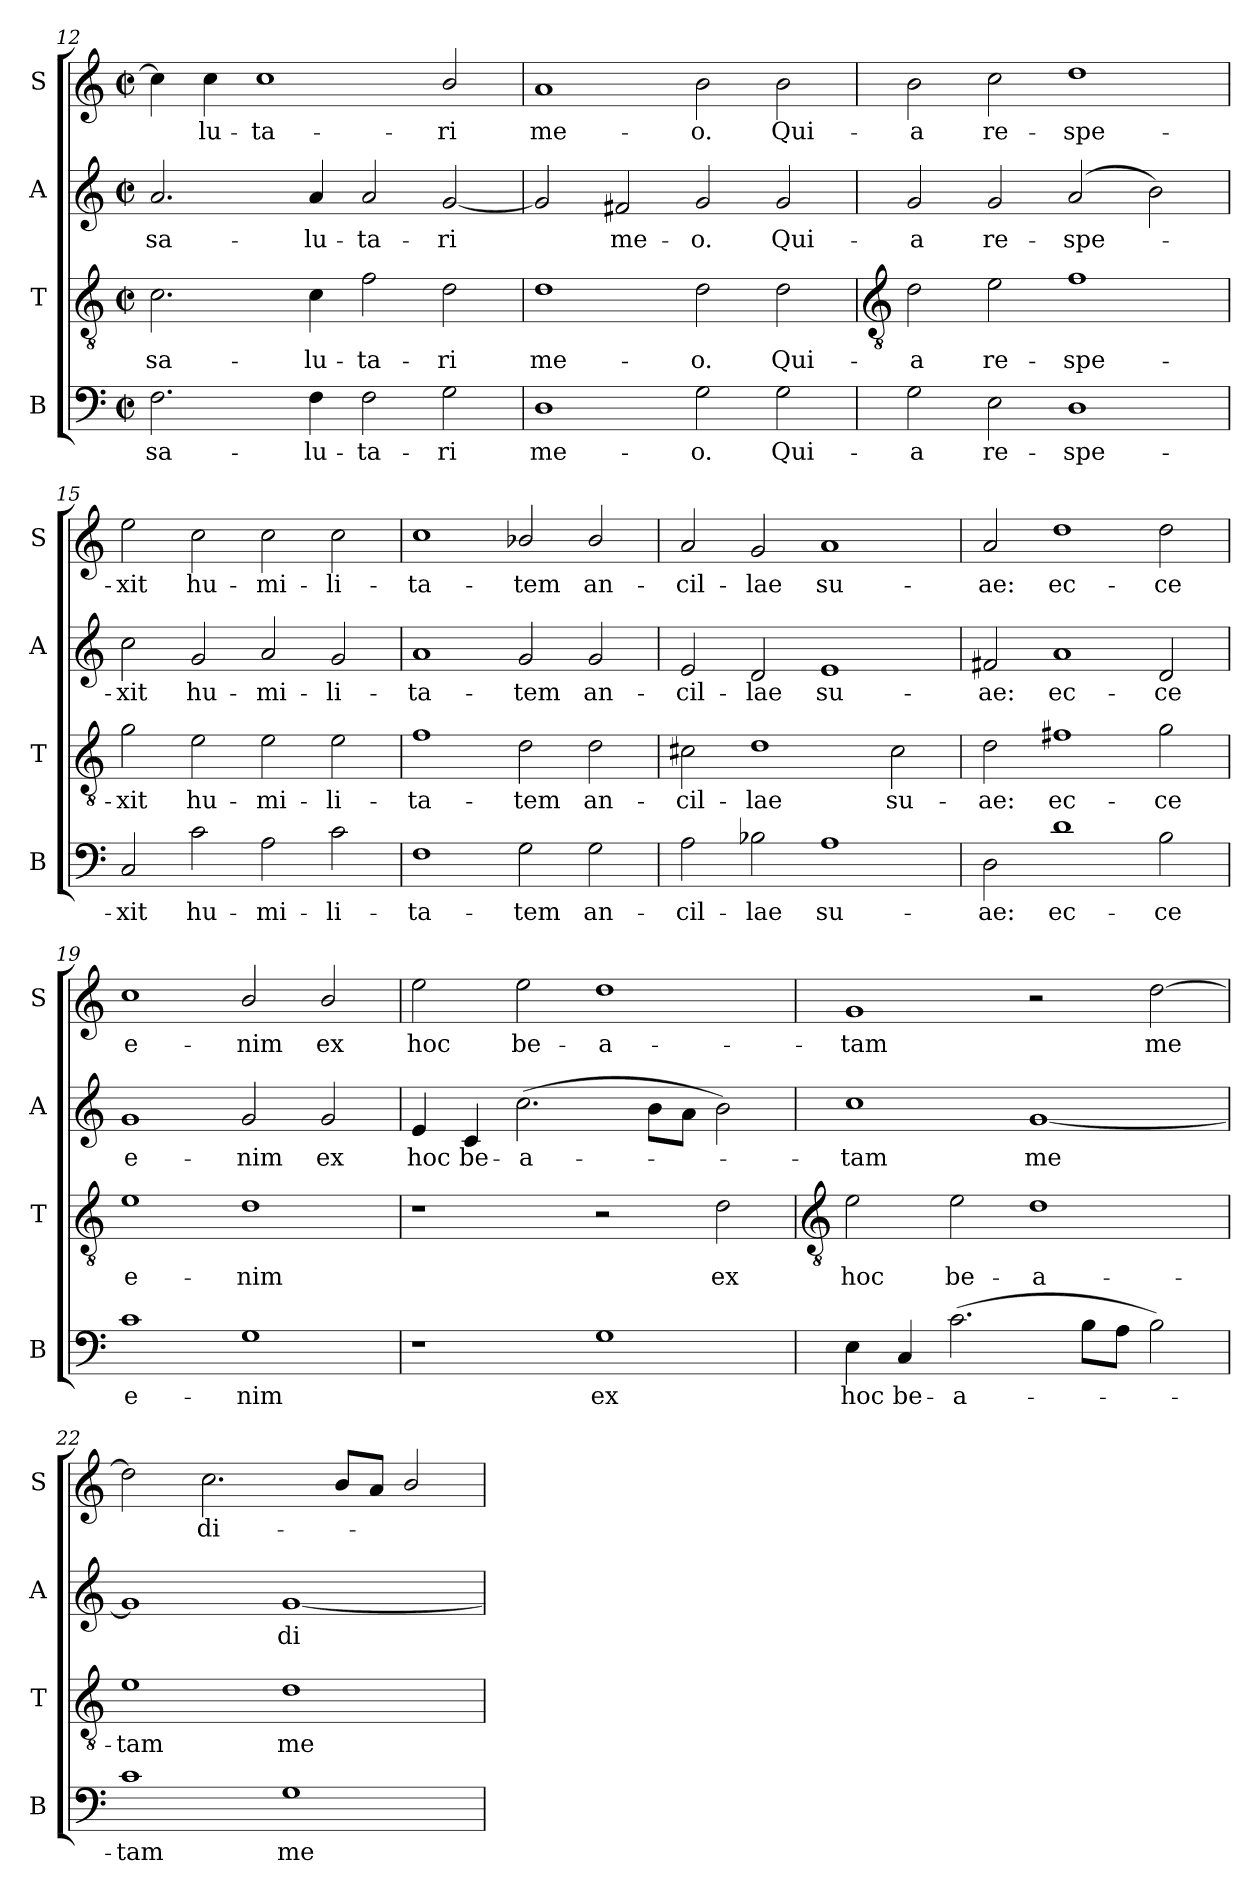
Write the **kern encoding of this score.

**kern	**text	**kern	**text	**kern	**text	**kern	**text
*part4	*part4	*part3	*part3	*part2	*part2	*part1	*part1
*staff4	*staff4	*staff3	*staff3	*staff2	*staff2	*staff1	*staff1
*I"B	*	*I"T	*	*I"A	*	*I"S	*
*I'B	*	*I'T	*	*I'A	*	*I'S	*
*clefF4	*	*clefGv2	*	*clefG2	*	*clefG2	*
*k[]	*	*k[]	*	*k[]	*	*k[]	*
*C:	*	*C:	*	*C:	*	*C:	*
*M4/2	*	*M4/2	*	*M4/2	*	*M4/2	*
*met(c|)	*	*met(c|)	*	*met(c|)	*	*met(c|)	*
=12	=12	=12	=12	=12	=12	=12	=12
!	!LO:LY:b	!	!LO:LY:b	!	!LO:LY:b	!	!
2.F	sa-	2.c	sa-	2.a	sa-	4cc]	.
!	!	!	!	!	!	!	!LO:LY:b
.	.	.	.	.	.	4cc	lu-
!	!	!	!	!	!	!	!LO:LY:b
.	.	.	.	.	.	1cc	-ta-
!	!LO:LY:b	!	!LO:LY:b	!	!LO:LY:b	!	!
4F	-lu-	4c	-lu-	4a	-lu-	.	.
!	!LO:LY:b	!	!LO:LY:b	!	!LO:LY:b	!	!
2F	-ta-	2f	-ta-	2a	-ta-	.	.
!	!LO:LY:b	!	!LO:LY:b	!	!LO:LY:b	!	!LO:LY:b
2G	-ri	2d	-ri	[2g	-ri	2b/	-ri
=13	=13	=13	=13	=13	=13	=13	=13
!	!LO:LY:b	!	!LO:LY:b	!	!	!	!LO:LY:b
1D	me-	1d	me-	2g]	.	1a	me-
!	!	!	!	!	!LO:LY:b	!	!
.	.	.	.	2f#X	me-	.	.
!	!LO:LY:b	!	!LO:LY:b	!	!LO:LY:b	!	!LO:LY:b
2G	-o.	2d	-o.	2g	-o.	2b	-o.
!	!LO:LY:b	!	!LO:LY:b	!	!LO:LY:b	!	!LO:LY:b
2G	Qui-	2d	Qui-	2g	Qui-	2b	Qui-
!!LO:LB:g=z
=14	=14	=14	=14	=14	=14	=14	=14
*	*	*clefGv2	*	*	*	*	*
!	!LO:LY:b	!	!LO:LY:b	!	!LO:LY:b	!	!LO:LY:b
2G	-a	2d	-a	2g	-a	2b	-a
!	!LO:LY:b	!	!LO:LY:b	!	!LO:LY:b	!	!LO:LY:b
2E	re-	2e	re-	2g	re-	2cc	re-
!	!LO:LY:b	!	!LO:LY:b	!	!LO:LY:b	!	!LO:LY:b
1D	-spe-	1f	-spe-	(<2a	-spe-	1dd	-spe-
.	.	.	.	2b)	.	.	.
=15	=15	=15	=15	=15	=15	=15	=15
!	!LO:LY:b	!	!LO:LY:b	!	!LO:LY:b	!	!LO:LY:b
2C	-xit	2g	-xit	2cc	xit	2ee	-xit
!	!LO:LY:b	!	!LO:LY:b	!	!LO:LY:b	!	!LO:LY:b
2c	hu-	2e	hu-	2g	hu-	2cc	hu-
!	!LO:LY:b	!	!LO:LY:b	!	!LO:LY:b	!	!LO:LY:b
2A	-mi-	2e	-mi-	2a	-mi-	2cc	-mi-
!	!LO:LY:b	!	!LO:LY:b	!	!LO:LY:b	!	!LO:LY:b
2c	-li-	2e	-li-	2g	-li-	2cc	-li-
=16	=16	=16	=16	=16	=16	=16	=16
!	!LO:LY:b	!	!LO:LY:b	!	!LO:LY:b	!	!LO:LY:b
1F	-ta-	1f	-ta-	1a	-ta-	1cc	-ta-
!	!LO:LY:b	!	!LO:LY:b	!	!LO:LY:b	!	!LO:LY:b
2G	-tem	2d	-tem	2g	-tem	2b-X/	-tem
!	!LO:LY:b	!	!LO:LY:b	!	!LO:LY:b	!	!LO:LY:b
2G	an-	2d	an-	2g	an-	2b-/	an-
=17	=17	=17	=17	=17	=17	=17	=17
!	!LO:LY:b	!	!LO:LY:b	!	!LO:LY:b	!	!LO:LY:b
2A	-cil-	2c#X	-cil-	2e	-cil-	2a	-cil-
!	!LO:LY:b	!	!LO:LY:b	!	!LO:LY:b	!	!LO:LY:b
2B-X	-lae	1d	-lae	2d	-lae	2g	-lae
!	!LO:LY:b	!	!	!	!LO:LY:b	!	!LO:LY:b
1A	su-	.	.	1e	su-	1a	su-
!	!	!	!LO:LY:b	!	!	!	!
.	.	2c#	su-	.	.	.	.
=18	=18	=18	=18	=18	=18	=18	=18
!	!LO:LY:b	!	!LO:LY:b	!	!LO:LY:b	!	!LO:LY:b
2D	-ae:	2d	-ae:	2f#X	-ae:	2a	-ae:
!	!LO:LY:b	!	!LO:LY:b	!	!LO:LY:b	!	!LO:LY:b
1d	ec-	1f#X	ec-	1a	ec-	1dd	ec-
!	!LO:LY:b	!	!LO:LY:b	!	!LO:LY:b	!	!LO:LY:b
2B	-ce	2g	-ce	2d	-ce	2dd	-ce
=19	=19	=19	=19	=19	=19	=19	=19
!	!LO:LY:b	!	!LO:LY:b	!	!LO:LY:b	!	!LO:LY:b
1c	e-	1e	e-	1g	e-	1cc	e-
!	!LO:LY:b	!	!LO:LY:b	!	!LO:LY:b	!	!LO:LY:b
1G	-nim	1d	-nim	2g	-nim	2b/	-nim
!	!	!	!	!	!LO:LY:b	!	!LO:LY:b
.	.	.	.	2g	ex	2b/	ex
=20	=20	=20	=20	=20	=20	=20	=20
!	!	!	!	!	!LO:LY:b	!	!LO:LY:b
1r	.	1r	.	4e	hoc	2ee	hoc
!	!	!	!	!	!LO:LY:b	!	!
.	.	.	.	4c	be-	.	.
!	!	!	!	!	!LO:LY:b	!	!LO:LY:b
.	.	.	.	(>2.cc	-a-	2ee	be-
!	!LO:LY:b	!	!	!	!	!	!LO:LY:b
1G	ex	2r	.	.	.	1dd	-a-
.	.	.	.	8b\L	.	.	.
.	.	.	.	8a\J	.	.	.
!	!	!	!LO:LY:b	!	!	!	!
.	.	2d	ex	2b)	.	.	.
!!LO:LB:g=z
=21	=21	=21	=21	=21	=21	=21	=21
*	*	*clefGv2	*	*	*	*	*
!	!LO:LY:b	!	!LO:LY:b	!	!LO:LY:b	!	!LO:LY:b
4E	hoc	2e	hoc	1cc	tam	1g	-tam
!	!LO:LY:b	!	!	!	!	!	!
4C	be-	.	.	.	.	.	.
!	!LO:LY:b	!	!LO:LY:b	!	!	!	!
(>2.c	-a-	2e	be-	.	.	.	.
!	!	!	!LO:LY:b	!	!LO:LY:b	!	!
.	.	1d	-a-	[1g	me	2r	.
8BL	.	.	.	.	.	.	.
8AJ	.	.	.	.	.	.	.
!	!	!	!	!	!	!	!LO:LY:b
2B)	.	.	.	.	.	[2dd	me
=22	=22	=22	=22	=22	=22	=22	=22
!	!LO:LY:b	!	!LO:LY:b	!	!	!	!
1c	tam	1e	-tam	1g]	.	2dd]	.
!	!	!	!	!	!	!	!LO:LY:b
.	.	.	.	.	.	2.cc	di-
!	!LO:LY:b	!	!LO:LY:b	!	!LO:LY:b	!	!
1G	me	1d	me	[1g	di-	.	.
.	.	.	.	.	.	8bL	.
.	.	.	.	.	.	8aJ	.
.	.	.	.	.	.	2b/	.
=	=	=	=	=	=	=	=
*-	*-	*-	*-	*-	*-	*-	*-
